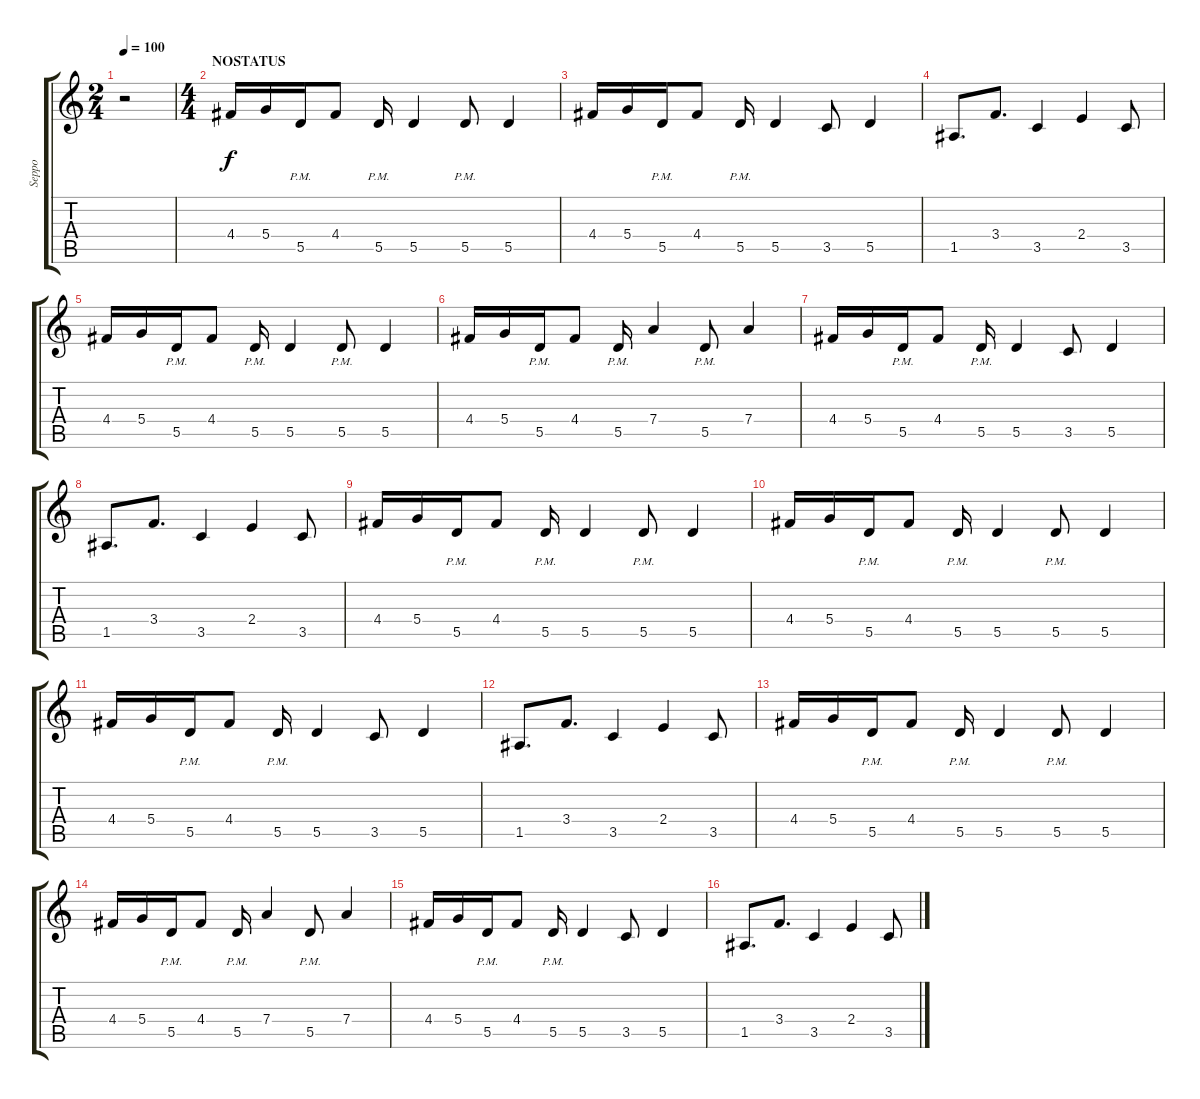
\track ("Seppo" "Seppo") {instrument overdrivenguitar}
\staff {score tabs}
\tuning (E4 B3 G3 D3 A2 E2) {hide}
\ts (2 4)
\tempo 100
\clef g2
\ks c
r.2{dy p} |
\ts (4 4)
\section ("" "NOSTATUS")
4.4.16{dy f} 5.4.16 5.5{pm}.16 4.4.8 5.5{pm}.16 5.5.4 5.5{pm}.8 5.5.4 |
4.4.16 5.4.16 5.5{pm}.16 4.4.8 5.5{pm}.16 5.5.4 3.5.8 5.5.4 |
1.5.8{d} 3.4.8{d} 3.5.4 2.4.4 3.5.8 |
4.4.16 5.4.16 5.5{pm}.16 4.4.8 5.5{pm}.16 5.5.4 5.5{pm}.8 5.5.4 |
4.4.16 5.4.16 5.5{pm}.16 4.4.8 5.5{pm}.16 7.4.4 5.5{pm}.8 7.4.4 |
4.4.16 5.4.16 5.5{pm}.16 4.4.8 5.5{pm}.16 5.5.4 3.5.8 5.5.4 |
1.5.8{d} 3.4.8{d} 3.5.4 2.4.4 3.5.8 |
4.4.16 5.4.16 5.5{pm}.16 4.4.8 5.5{pm}.16 5.5.4 5.5{pm}.8 5.5.4 |
4.4.16 5.4.16 5.5{pm}.16 4.4.8 5.5{pm}.16 5.5.4 5.5{pm}.8 5.5.4 |
4.4.16 5.4.16 5.5{pm}.16 4.4.8 5.5{pm}.16 5.5.4 3.5.8 5.5.4 |
1.5.8{d} 3.4.8{d} 3.5.4 2.4.4 3.5.8 |
4.4.16 5.4.16 5.5{pm}.16 4.4.8 5.5{pm}.16 5.5.4 5.5{pm}.8 5.5.4 |
4.4.16 5.4.16 5.5{pm}.16 4.4.8 5.5{pm}.16 7.4.4 5.5{pm}.8 7.4.4 |
4.4.16 5.4.16 5.5{pm}.16 4.4.8 5.5{pm}.16 5.5.4 3.5.8 5.5.4 |
1.5.8{d} 3.4.8{d} 3.5.4 2.4.4 3.5.8
